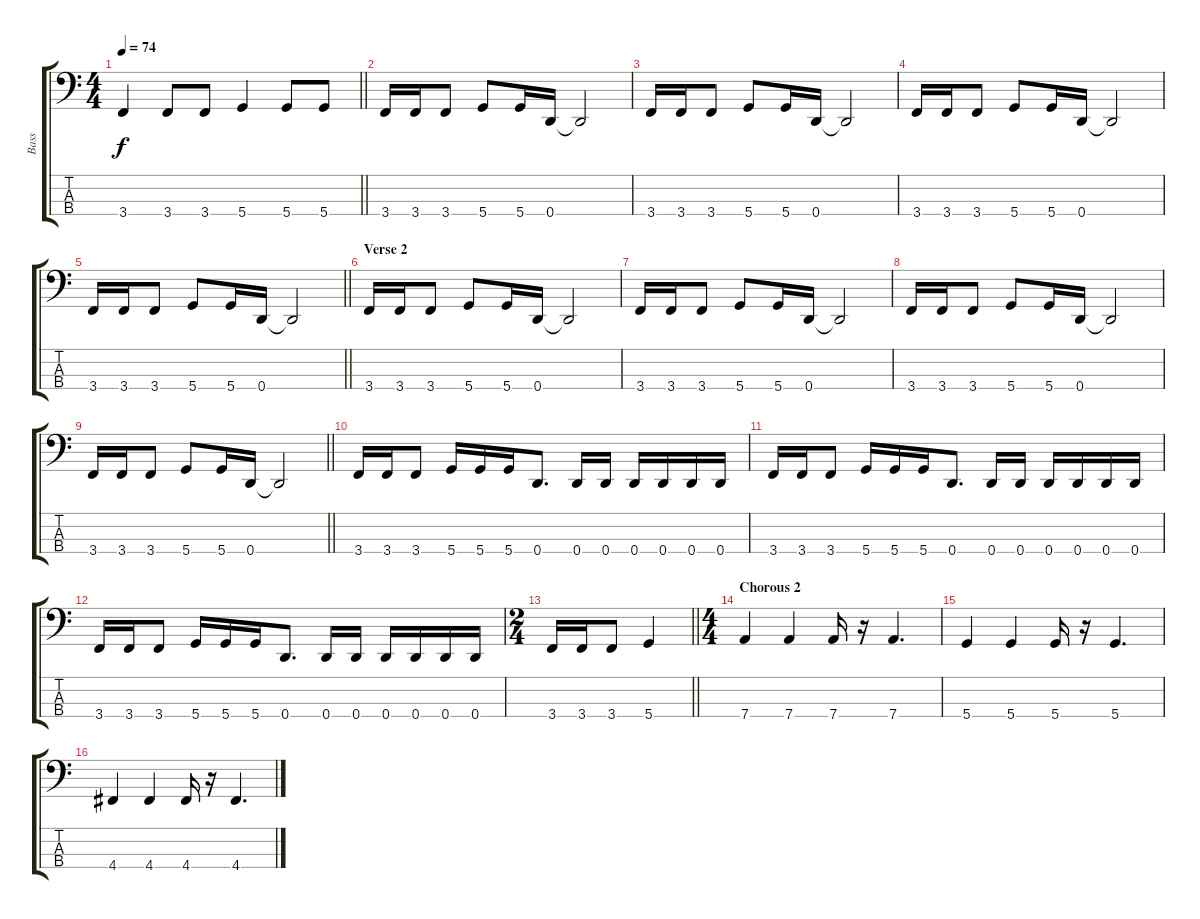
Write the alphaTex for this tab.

\track ("Bass" "Bass") {instrument electricbassfinger}
\staff {score tabs}
\tuning (G2 D2 A1 D1) {hide}
\ts (4 4)
\tempo 74
\clef f4
\barLineRight lightlight
\ks c
3.4.4{dy f} 3.4.8 3.4.8 5.4.4 5.4.8 5.4.8 |
\section ("" "")
3.4.16 3.4.16 3.4.8 5.4.8 5.4.16 0.4.16 0.4{t}.2 |
3.4.16 3.4.16 3.4.8 5.4.8 5.4.16 0.4.16 0.4{t}.2 |
3.4.16 3.4.16 3.4.8 5.4.8 5.4.16 0.4.16 0.4{t}.2 |
\barLineRight lightlight
3.4.16 3.4.16 3.4.8 5.4.8 5.4.16 0.4.16 0.4{t}.2 |
\section ("" "Verse 2")
3.4.16 3.4.16 3.4.8 5.4.8 5.4.16 0.4.16 0.4{t}.2 |
3.4.16 3.4.16 3.4.8 5.4.8 5.4.16 0.4.16 0.4{t}.2 |
3.4.16 3.4.16 3.4.8 5.4.8 5.4.16 0.4.16 0.4{t}.2 |
\barLineRight lightlight
3.4.16 3.4.16 3.4.8 5.4.8 5.4.16 0.4.16 0.4{t}.2 |
\section ("" "")
3.4.16 3.4.16 3.4.8 5.4.16 5.4.16 5.4.16 0.4.8{d} 0.4.16 0.4.16 0.4.16 0.4.16 0.4.16 0.4.16 |
3.4.16 3.4.16 3.4.8 5.4.16 5.4.16 5.4.16 0.4.8{d} 0.4.16 0.4.16 0.4.16 0.4.16 0.4.16 0.4.16 |
3.4.16 3.4.16 3.4.8 5.4.16 5.4.16 5.4.16 0.4.8{d} 0.4.16 0.4.16 0.4.16 0.4.16 0.4.16 0.4.16 |
\ts (2 4)
\barLineRight lightlight
3.4.16 3.4.16 3.4.8 5.4.4 |
\ts (4 4)
\section ("" "Chorous 2")
7.4.4 7.4.4 7.4.16 r.16 7.4.4{d} |
5.4.4 5.4.4 5.4.16 r.16 5.4.4{d} |
4.4.4 4.4.4 4.4.16 r.16 4.4.4{d}
